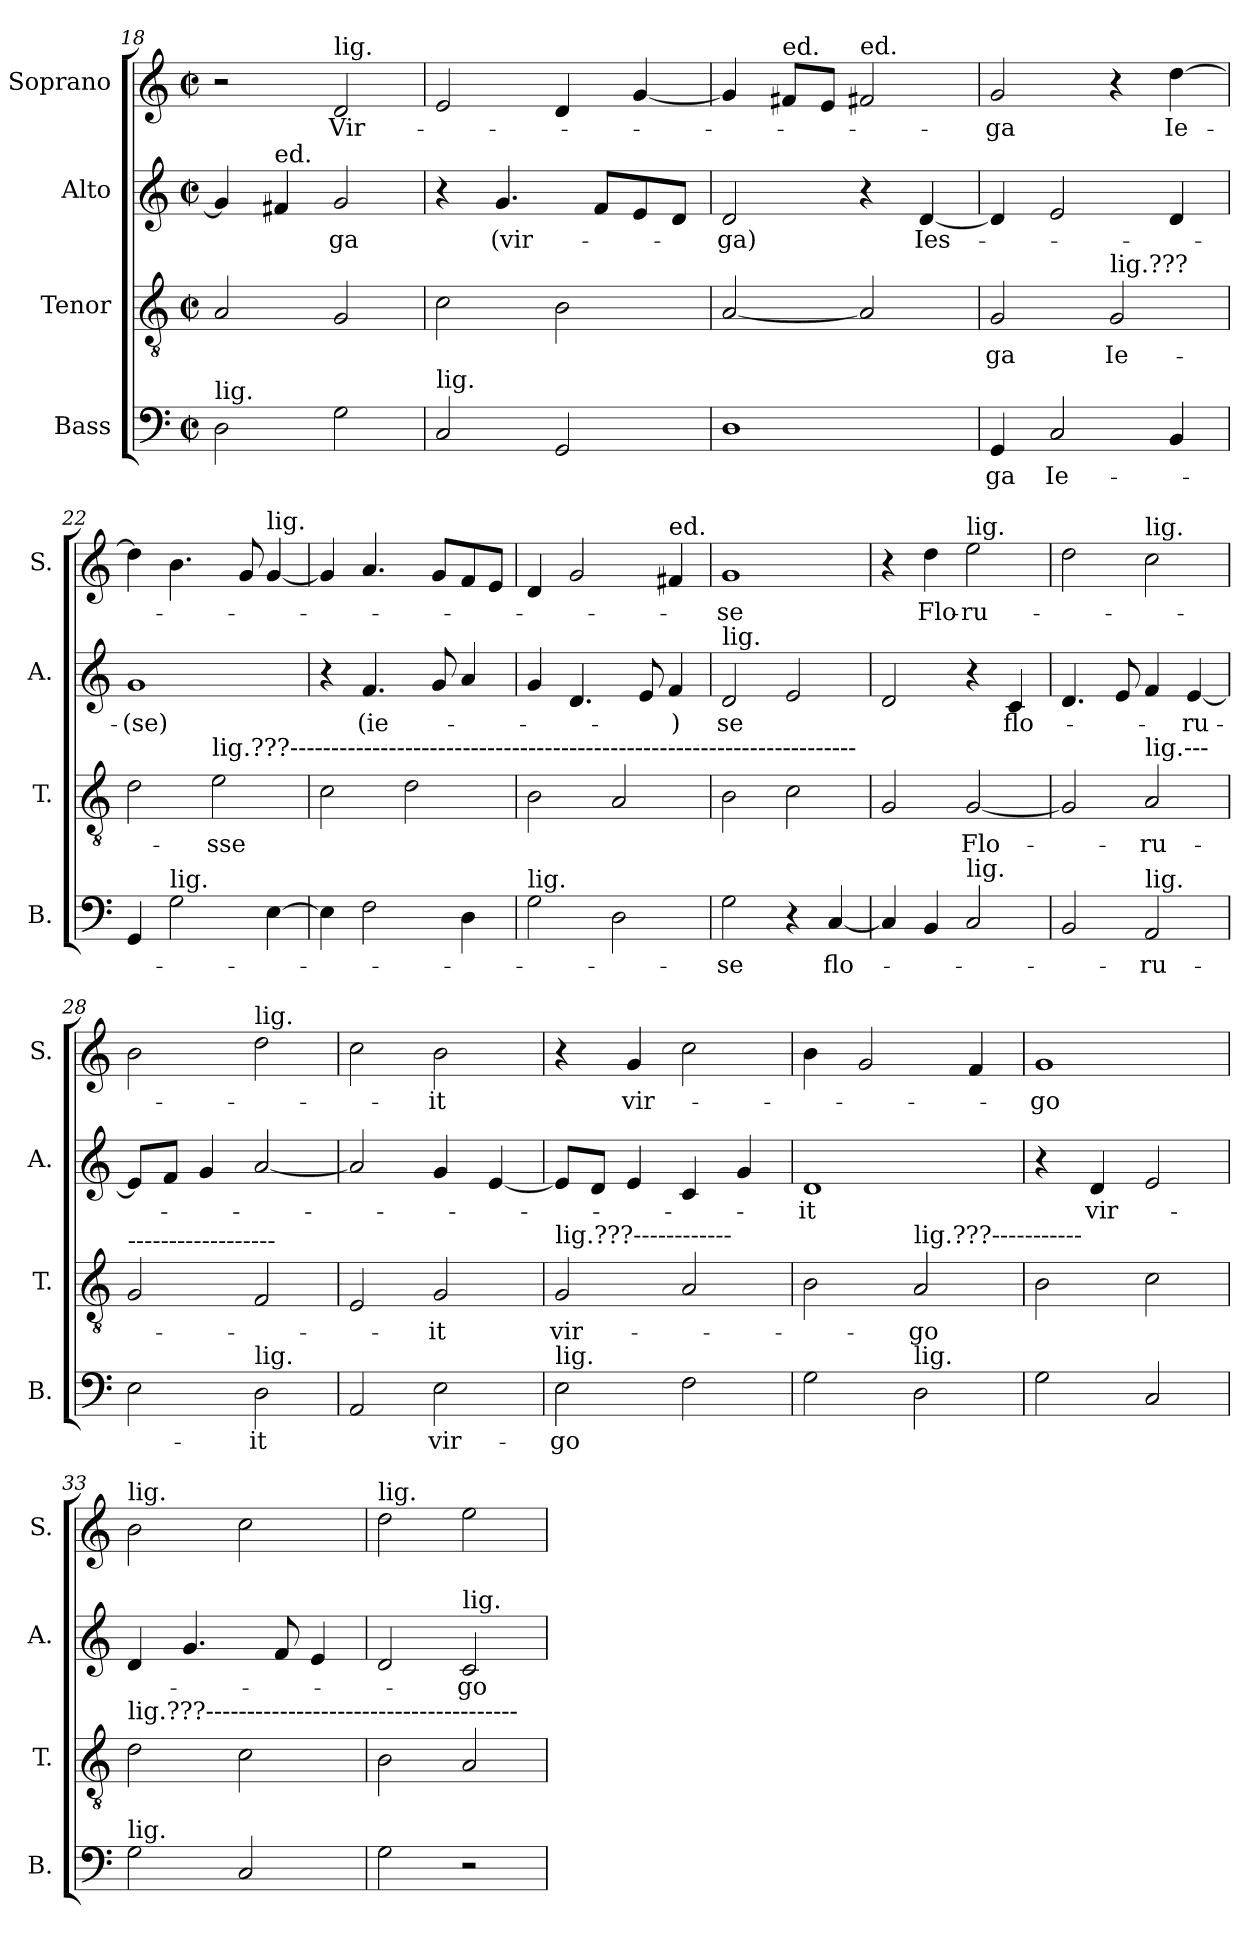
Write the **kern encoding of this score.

**kern	**text	**kern	**text	**kern	**text	**kern	**text
*part4	*part4	*part3	*part3	*part2	*part2	*part1	*part1
*staff4	*staff4	*staff3	*staff3	*staff2	*staff2	*staff1	*staff1
*I"Bass	*	*I"Tenor	*	*I"Alto	*	*I"Soprano	*
*I'B.	*	*I'T.	*	*I'A.	*	*I'S.	*
*clefF4	*	*clefGv2	*	*clefG2	*	*clefG2	*
*k[]	*	*k[]	*	*k[]	*	*k[]	*
*M2/2	*	*M2/2	*	*M2/2	*	*M2/2	*
*met(c|)	*	*met(c|)	*	*met(c|)	*	*met(c|)	*
=18	=18	=18	=18	=18	=18	=18	=18
!LO:TX:a:t=lig.	!	!	!	!	!	!	!
2D\	.	2A/	.	4g/]	.	2r	.
!	!	!	!	!LO:TX:a:t=ed.	!	!	!
.	.	.	.	4f#X/	.	.	.
!	!	!	!	!	!	!LO:TX:a:t=lig.	!
!	!	!	!	!	!LO:LY:b	!	!LO:LY:b
2G\	.	2G/	.	2g/	-ga	2d/	Vir-
=19	=19	=19	=19	=19	=19	=19	=19
!LO:TX:a:t=lig.	!	!	!	!	!	!	!
2C/	.	2c\	.	4r	.	2e/	.
!	!	!	!	!	!LO:LY:b	!	!
.	.	.	.	4.g/	(vir-	.	.
2GG/	.	2B\	.	.	.	4d/	.
.	.	.	.	8f/L	.	.	.
.	.	.	.	8e/	.	[4g/	.
.	.	.	.	8d/J	.	.	.
!!LO:LB:g=z
=20	=20	=20	=20	=20	=20	=20	=20
!	!	!	!	!	!LO:LY:b	!	!
1D	.	[2A/	.	2d/	ga)	4g/]	.
!	!	!	!	!	!	!LO:TX:a:t=ed.	!
.	.	.	.	.	.	8f#X/L	.
.	.	.	.	.	.	8e/J	.
!	!	!	!	!	!	!LO:TX:a:t=ed.	!
.	.	2A/]	.	4r	.	2f#X/	.
!	!	!	!	!	!LO:LY:b	!	!
.	.	.	.	[4d/	Ies-	.	.
=21	=21	=21	=21	=21	=21	=21	=21
!	!LO:LY:b	!	!LO:LY:b	!	!	!	!LO:LY:b
4GG/	-ga	2G/	-ga	4d/]	.	2g/	-ga
!	!LO:LY:b	!	!	!	!	!	!
2C/	Ie-	.	.	2e/	.	.	.
!	!	!LO:TX:a:t=lig.???	!	!	!	!	!
!	!	!	!LO:LY:b	!	!	!	!
.	.	2G/	Ie-	.	.	4r	.
!	!	!	!	!	!	!	!LO:LY:b
4BB/	.	.	.	4d/	.	[4dd\	Ie-
=22	=22	=22	=22	=22	=22	=22	=22
!	!	!	!	!	!LO:LY:b	!	!
4GG/	.	2d\	.	1g	-(se)	4dd\]	.
!LO:TX:a:t=lig.	!	!	!	!	!	!	!
2G\	.	.	.	.	.	4.b\	.
!	!	!LO:TX:a:t=lig.???---------------------------------------------------------------------	!	!	!	!	!
!	!	!	!LO:LY:b	!	!	!	!
.	.	2e\	-sse	.	.	.	.
.	.	.	.	.	.	8g/	.
!	!	!	!	!	!	!LO:TX:a:t=lig.	!
[4E\	.	.	.	.	.	[4g/	.
=23	=23	=23	=23	=23	=23	=23	=23
4E\]	.	2c\	.	4r	.	4g/]	.
!	!	!	!	!	!LO:LY:b	!	!
2F\	.	.	.	4.f/	(ie-	4.a/	.
.	.	2d\	.	.	.	.	.
.	.	.	.	8g/	.	8g/L	.
4D\	.	.	.	4a/	.	8f/	.
.	.	.	.	.	.	8e/J	.
=24	=24	=24	=24	=24	=24	=24	=24
!LO:TX:a:t=lig.	!	!	!	!	!	!	!
2G\	.	2B\	.	4g/	.	4d/	.
.	.	.	.	4.d/	.	2g/	.
2D\	.	2A/	.	.	.	.	.
.	.	.	.	8e/	.	.	.
!	!	!	!	!	!	!LO:TX:a:t=ed.	!
!	!	!	!	!	!LO:LY:b	!	!
.	.	.	.	4f/	)	4f#X/	.
=25	=25	=25	=25	=25	=25	=25	=25
!	!	!	!	!LO:TX:a:t=lig.	!	!	!
!	!LO:LY:b	!	!	!	!LO:LY:b	!	!LO:LY:b
2G\	-se	2B\	.	2d/	-se	1g	-se
4r	.	2c\	.	2e/	.	.	.
!	!LO:LY:b	!	!	!	!	!	!
[4C/	flo-	.	.	.	.	.	.
=26	=26	=26	=26	=26	=26	=26	=26
4C/]	.	2G/	.	2d/	.	4r	.
!	!	!	!	!	!	!	!LO:LY:b
4BB/	.	.	.	.	.	4dd\	Flo-
!	!	!	!	!	!	!LO:TX:a:t=lig.	!
!LO:TX:a:t=lig.	!	!	!	!	!	!	!
!	!	!	!LO:LY:b	!	!	!	!LO:LY:b
2C/	.	[2G/	Flo-	4r	.	2ee\	-ru-
!	!	!	!	!	!LO:LY:b	!	!
.	.	.	.	4c/	flo-	.	.
=27	=27	=27	=27	=27	=27	=27	=27
2BB/	.	2G/]	.	4.d/	.	2dd\	.
.	.	.	.	8e/	.	.	.
!	!	!	!	!	!	!LO:TX:a:t=lig.	!
!	!	!LO:TX:a:t=lig.---	!	!	!	!	!
!LO:TX:a:t=lig.	!	!	!	!	!	!	!
!	!LO:LY:b	!	!LO:LY:b	!	!	!	!
2AA/	-ru-	2A/	-ru-	4f/	.	2cc\	.
!	!	!	!	!	!LO:LY:b	!	!
.	.	.	.	[4e/	-ru-	.	.
=28	=28	=28	=28	=28	=28	=28	=28
!	!	!LO:TX:a:t=------------------	!	!	!	!	!
2E\	.	2G/	.	8e/L]	.	2b\	.
.	.	.	.	8f/J	.	.	.
.	.	.	.	4g/	.	.	.
!	!	!	!	!	!	!LO:TX:a:t=lig.	!
!LO:TX:a:t=lig.	!	!	!	!	!	!	!
!	!LO:LY:b	!	!	!	!	!	!
2D\	-it	2F/	.	[2a/	.	2dd\	.
!!LO:PB:g=z
=29	=29	=29	=29	=29	=29	=29	=29
2AA/	.	2E/	.	2a/]	.	2cc\	.
!	!LO:LY:b	!	!LO:LY:b	!	!	!	!LO:LY:b
2E\	vir-	2G/	-it	4g/	.	2b\	-it
.	.	.	.	[4e/	.	.	.
=30	=30	=30	=30	=30	=30	=30	=30
!	!	!LO:TX:a:t=lig.???------------	!	!	!	!	!
!LO:TX:a:t=lig.	!	!	!	!	!	!	!
!	!LO:LY:b	!	!LO:LY:b	!	!	!	!
2E\	-go	2G/	vir-	8e/L]	.	4r	.
.	.	.	.	8d/J	.	.	.
!	!	!	!	!	!	!	!LO:LY:b
.	.	.	.	4e/	.	4g/	vir-
2F\	.	2A/	.	4c/	.	2cc\	.
.	.	.	.	4g/	.	.	.
=31	=31	=31	=31	=31	=31	=31	=31
!	!	!	!	!	!LO:LY:b	!	!
2G\	.	2B\	.	1d	-it	4b\	.
.	.	.	.	.	.	2g/	.
!	!	!LO:TX:a:t=lig.???-----------	!	!	!	!	!
!LO:TX:a:t=lig.	!	!	!	!	!	!	!
!	!	!	!LO:LY:b	!	!	!	!
2D\	.	2A/	-go	.	.	.	.
.	.	.	.	.	.	4f/	.
=32	=32	=32	=32	=32	=32	=32	=32
!	!	!	!	!	!	!	!LO:LY:b
2G\	.	2B\	.	4r	.	1g	-go
!	!	!	!	!	!LO:LY:b	!	!
.	.	.	.	4d/	vir-	.	.
2C/	.	2c\	.	2e/	.	.	.
=33	=33	=33	=33	=33	=33	=33	=33
!	!	!	!	!	!	!LO:TX:a:t=lig.	!
!	!	!LO:TX:a:t=lig.???--------------------------------------	!	!	!	!	!
!LO:TX:a:t=lig.	!	!	!	!	!	!	!
2G\	.	2d\	.	4d/	.	2b\	.
.	.	.	.	4.g/	.	.	.
2C/	.	2c\	.	.	.	2cc\	.
.	.	.	.	8f/	.	.	.
.	.	.	.	4e/	.	.	.
=34	=34	=34	=34	=34	=34	=34	=34
!	!	!	!	!	!	!LO:TX:a:t=lig.	!
2G\	.	2B\	.	2d/	.	2dd\	.
!	!	!	!	!LO:TX:a:t=lig.	!	!	!
!	!	!	!	!	!LO:LY:b	!	!
2r	.	2A/	.	2c/	-go	2ee\	.
=	=	=	=	=	=	=	=
*-	*-	*-	*-	*-	*-	*-	*-
